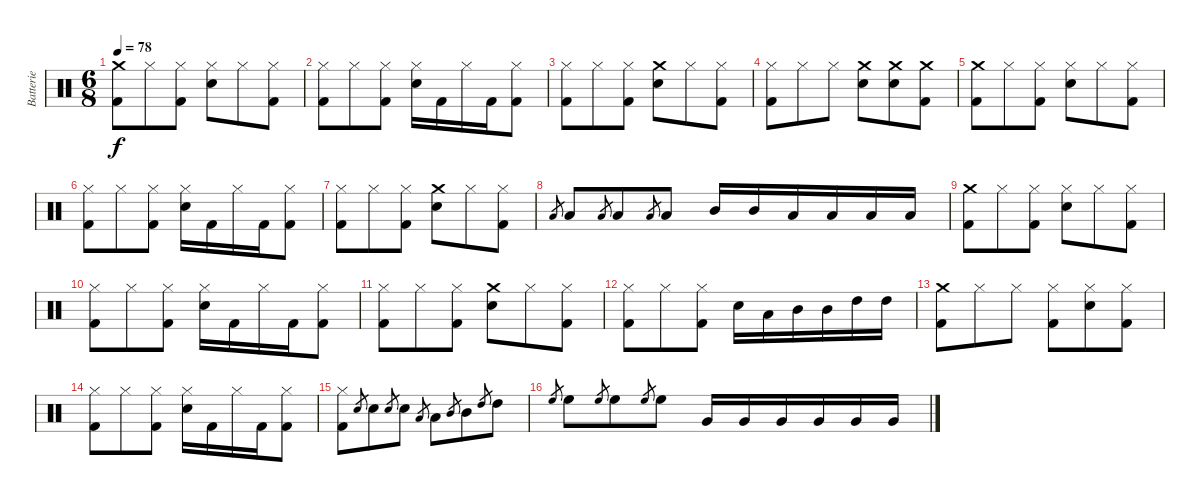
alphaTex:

\track ("Batterie" "Batterie") {instrument percussion}
\staff {score}
\articulation defaults
\ts (6 8)
\tempo 78
\clef neutral
\ks c
("Crash medium (hit)" "Kick (hit) 2").8{dy f} "Hi-Hat (closed)".8 ("Kick (hit) 2" "Hi-Hat (closed)").8 ("Snare (hit) 2" "Hi-Hat (closed)").8 "Hi-Hat (closed)".8 ("Kick (hit) 2" "Hi-Hat (closed)").8 |
("Hi-Hat (closed)" "Kick (hit) 2").8 "Hi-Hat (closed)".8 ("Kick (hit) 2" "Hi-Hat (closed)").8 ("Hi-Hat (closed)" "Snare (hit) 2").16 "Kick (hit) 2".16 "Hi-Hat (closed)".16 "Kick (hit) 2".16 ("Kick (hit) 2" "Hi-Hat (closed)").8 |
("Kick (hit) 2" "Hi-Hat (closed)").8 "Hi-Hat (closed)".8 ("Kick (hit) 2" "Hi-Hat (closed)").8 ("Crash medium (hit)" "Snare (hit) 2").8 "Hi-Hat (closed)".8 ("Kick (hit) 2" "Hi-Hat (closed)").8 |
("Hi-Hat (closed)" "Kick (hit) 2").8 "Hi-Hat (closed)".8 "Hi-Hat (closed)".8 ("Crash medium (hit)" "Snare (hit) 2").8 ("Crash medium (hit)" "Snare (hit) 2").8 ("Kick (hit) 2" "Crash medium (hit)").8 |
("Crash medium (hit)" "Kick (hit) 2").8 "Hi-Hat (closed)".8 ("Hi-Hat (closed)" "Kick (hit) 2").8 ("Snare (hit) 2" "Hi-Hat (closed)").8 "Hi-Hat (closed)".8 ("Hi-Hat (closed)" "Kick (hit) 2").8 |
("Hi-Hat (closed)" "Kick (hit) 2").8 "Hi-Hat (closed)".8 ("Kick (hit) 2" "Hi-Hat (closed)").8 ("Hi-Hat (closed)" "Snare (hit) 2").16 "Kick (hit) 2".16 "Hi-Hat (closed)".16 "Kick (hit) 2".16 ("Kick (hit) 2" "Hi-Hat (closed)").8 |
("Kick (hit) 2" "Hi-Hat (closed)").8 "Hi-Hat (closed)".8 ("Kick (hit) 2" "Hi-Hat (closed)").8 ("Crash medium (hit)" "Snare (hit) 2").8 "Hi-Hat (closed)".8 ("Kick (hit) 2" "Hi-Hat (closed)").8 |
"Low Tom (hit)".8{gr} "Low Tom (hit)".8 "Low Tom (hit)".8{gr} "Low Tom (hit)".8 "Low Floor Tom (hit)".8{gr} "Low Floor Tom (hit)".8 "Mid Tom (hit)".16 "Mid Tom (hit)".16 "Low Tom (hit)".16 "Low Tom (hit)".16 "Low Floor Tom (hit)".16 "Low Floor Tom (hit)".16 |
("Kick (hit) 2" "Crash medium (hit)").8 "Hi-Hat (closed)".8 ("Kick (hit) 2" "Hi-Hat (closed)").8 ("Snare (hit) 2" "Hi-Hat (closed)").8 "Hi-Hat (closed)".8 ("Kick (hit) 2" "Hi-Hat (closed)").8 |
("Hi-Hat (closed)" "Kick (hit) 2").8 "Hi-Hat (closed)".8 ("Kick (hit) 2" "Hi-Hat (closed)").8 ("Snare (hit) 2" "Hi-Hat (closed)").16 "Kick (hit) 2".16 "Hi-Hat (closed)".16 "Kick (hit) 2".16 ("Kick (hit) 2" "Hi-Hat (closed)").8 |
("Kick (hit) 2" "Hi-Hat (closed)").8 "Hi-Hat (closed)".8 ("Kick (hit) 2" "Hi-Hat (closed)").8 ("Crash medium (hit)" "Snare (hit) 2").8 "Hi-Hat (closed)".8 ("Kick (hit) 2" "Hi-Hat (closed)").8 |
("Hi-Hat (closed)" "Kick (hit) 2").8 "Hi-Hat (closed)".8 ("Hi-Hat (closed)" "Kick (hit) 2").8 "Snare (hit) 2".16 "Low Tom (hit)".16 "Mid Tom (hit)".16 "Mid Tom (hit)".16 "High Tom (hit)".16 "High Tom (hit)".16 |
("Crash medium (hit)" "Kick (hit) 2").8 "Hi-Hat (closed)".8 "Hi-Hat (closed)".8 ("Kick (hit) 2" "Hi-Hat (closed)").8 ("Snare (hit) 2" "Hi-Hat (closed)").8 ("Kick (hit) 2" "Hi-Hat (closed)").8 |
("Hi-Hat (closed)" "Kick (hit) 2").8 "Hi-Hat (closed)".8 ("Kick (hit) 2" "Hi-Hat (closed)").8 ("Hi-Hat (closed)" "Snare (hit) 2").16 "Kick (hit) 2".16 "Hi-Hat (closed)".16 "Kick (hit) 2".16 ("Kick (hit) 2" "Hi-Hat (closed)").8 |
("Kick (hit) 2" "Hi-Hat (closed)").8 "Snare (hit) 2".8{gr} "Snare (hit) 2".8 "Snare (hit) 2".8{gr} "Snare (hit) 2".8 "Low Tom (hit)".8{gr} "Low Tom (hit)".8 "Mid Tom (hit)".8{gr} "Mid Tom (hit)".8 "High Tom (hit)".8{gr} "High Tom (hit)".8 |
"High Floor Tom (hit)".8{gr} "High Floor Tom (hit)".8 "High Floor Tom (hit)".8{gr} "High Floor Tom (hit)".8 "High Floor Tom (hit)".8{gr} "High Floor Tom (hit)".8 "Very Low Tom (hit)".16 "Very Low Tom (hit)".16 "Very Low Tom (hit)".16 "Very Low Tom (hit)".16 "Very Low Tom (hit)".16 "Very Low Tom (hit)".16
